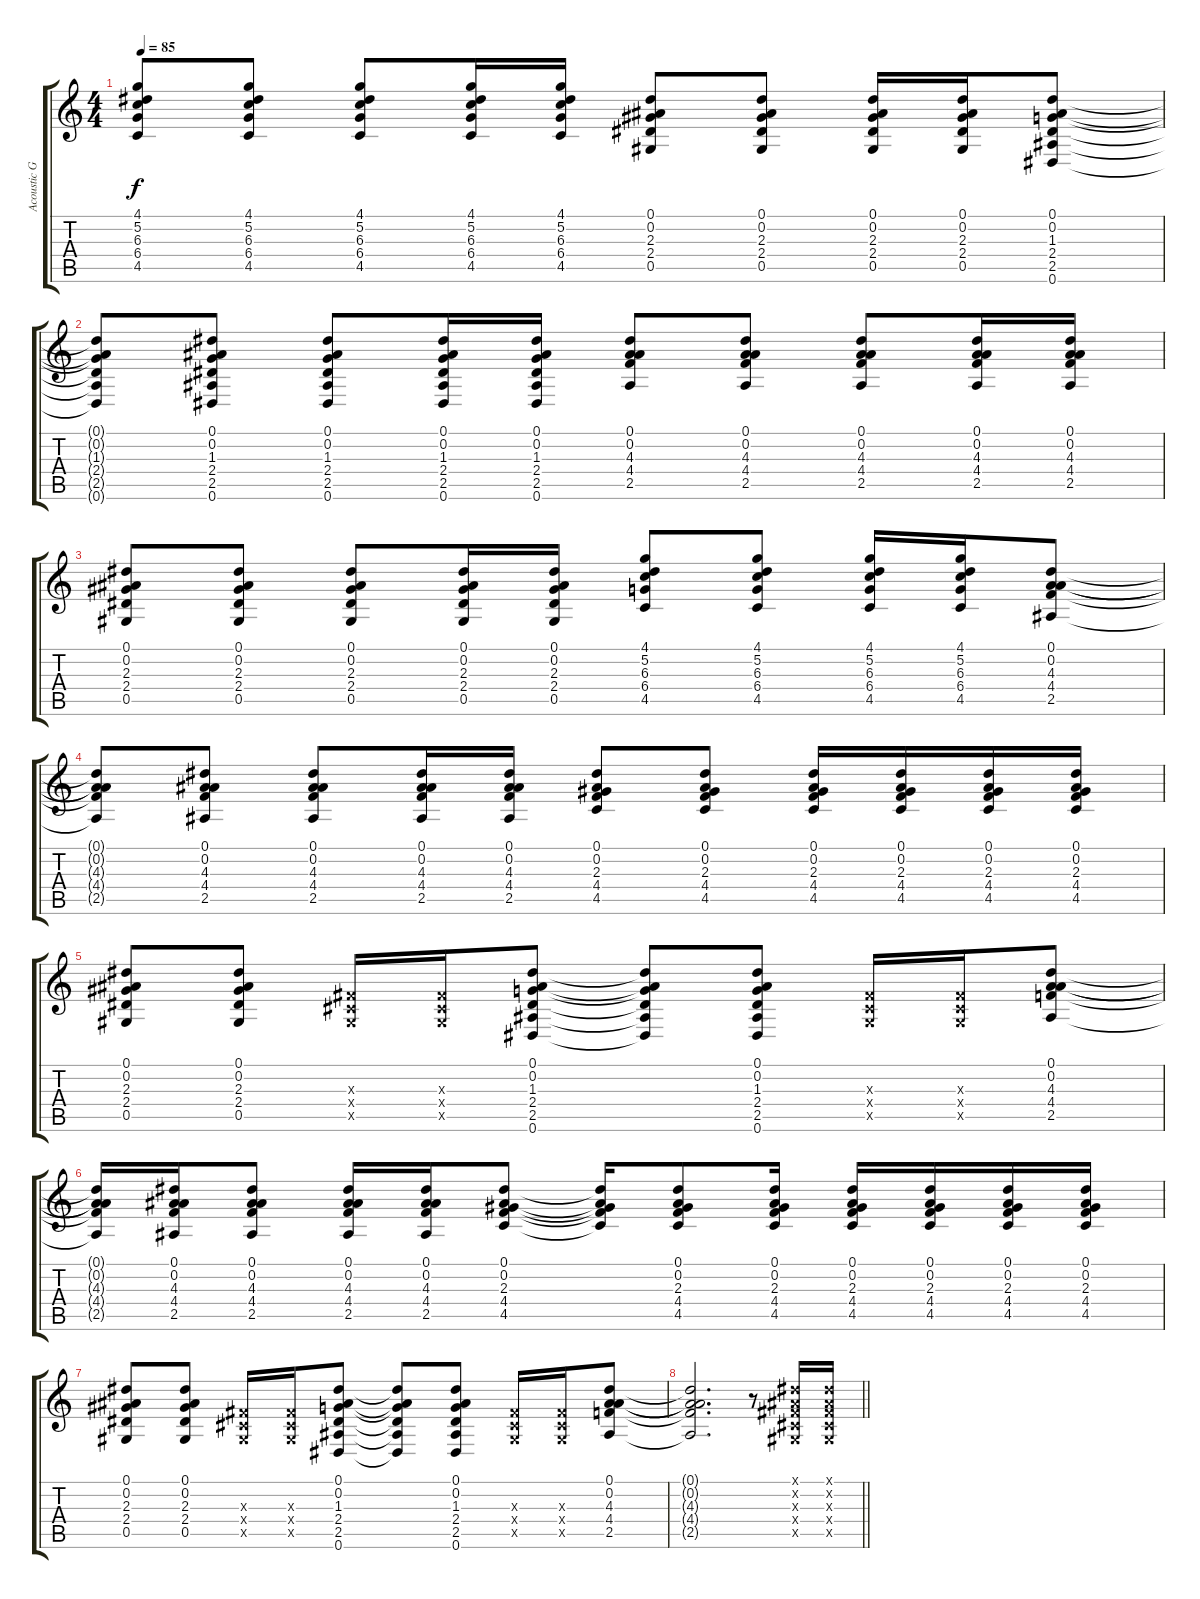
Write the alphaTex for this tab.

\track ("Acoustic Guitar" "Acoustic G") {instrument acousticguitarsteel}
\staff {score tabs}
\tuning (Eb4 Bb3 Gb3 Db3 Ab2 Eb2) {hide}
\ts (4 4)
\tempo 85
\clef g2
\ks c
(4.1 5.2 6.3 6.4 4.5).8{dy f} (4.1 5.2 6.3 6.4 4.5).8 (4.1 5.2 6.3 6.4 4.5).8 (4.1 5.2 6.3 6.4 4.5).16 (4.1 5.2 6.3 6.4 4.5).16 (0.1 0.2 2.3 2.4 0.5).8 (0.1 0.2 2.3 2.4 0.5).8 (0.1 0.2 2.3 2.4 0.5).16 (0.1 0.2 2.3 2.4 0.5).16 (0.1 0.2 1.3 2.4 2.5 0.6).8 |
(0.1{t} 0.2{t} 1.3{t} 2.4{t} 2.5{t} 0.6{t}).8 (0.1 0.2 1.3 2.4 2.5 0.6).8 (0.1 0.2 1.3 2.4 2.5 0.6).8 (0.1 0.2 1.3 2.4 2.5 0.6).16 (0.1 0.2 1.3 2.4 2.5 0.6).16 (0.1 0.2 4.3 4.4 2.5).8 (0.1 0.2 4.3 4.4 2.5).8 (0.1 0.2 4.3 4.4 2.5).8 (0.1 0.2 4.3 4.4 2.5).16 (0.1 0.2 4.3 4.4 2.5).16 |
(0.1 0.2 2.3 2.4 0.5).8 (0.1 0.2 2.3 2.4 0.5).8 (0.1 0.2 2.3 2.4 0.5).8 (0.1 0.2 2.3 2.4 0.5).16 (0.1 0.2 2.3 2.4 0.5).16 (4.1 5.2 6.3 6.4 4.5).8 (4.1 5.2 6.3 6.4 4.5).8 (4.1 5.2 6.3 6.4 4.5).16 (4.1 5.2 6.3 6.4 4.5).16 (0.1 0.2 4.3 4.4 2.5).8 |
(0.1{t} 0.2{t} 4.3{t} 4.4{t} 2.5{t}).8 (0.1 0.2 4.3 4.4 2.5).8 (0.1 0.2 4.3 4.4 2.5).8 (0.1 0.2 4.3 4.4 2.5).16 (0.1 0.2 4.3 4.4 2.5).16 (0.1 0.2 2.3 4.4 4.5).8 (0.1 0.2 2.3 4.4 4.5).8 (0.1 0.2 2.3 4.4 4.5).16 (0.1 0.2 2.3 4.4 4.5).16 (0.1 0.2 2.3 4.4 4.5).16 (0.1 0.2 2.3 4.4 4.5).16 |
(0.1 0.2 2.3 2.4 0.5).8 (0.1 0.2 2.3 2.4 0.5).8 (0.3{x} 0.4{x} 0.5{x}).16 (0.3{x} 0.4{x} 0.5{x}).16 (0.1 0.2 1.3 2.4 2.5 0.6).8 (0.1{t} 0.2{t} 1.3{t} 2.4{t} 2.5{t} 0.6{t}).8 (0.1 0.2 1.3 2.4 2.5 0.6).8 (0.3{x} 0.4{x} 0.5{x}).16 (0.3{x} 0.4{x} 0.5{x}).16 (0.1 0.2 4.3 4.4 2.5).8 |
(0.1{t} 0.2{t} 4.3{t} 4.4{t} 2.5{t}).16 (0.1 0.2 4.3 4.4 2.5).16 (0.1 0.2 4.3 4.4 2.5).8 (0.1 0.2 4.3 4.4 2.5).16 (0.1 0.2 4.3 4.4 2.5).16 (0.1 0.2 2.3 4.4 4.5).8 (0.1{t} 0.2{t} 2.3{t} 4.4{t} 4.5{t}).16 (0.1 0.2 2.3 4.4 4.5).8 (0.1 0.2 2.3 4.4 4.5).16 (0.1 0.2 2.3 4.4 4.5).16 (0.1 0.2 2.3 4.4 4.5).16 (0.1 0.2 2.3 4.4 4.5).16 (0.1 0.2 2.3 4.4 4.5).16 |
(0.1 0.2 2.3 2.4 0.5).8 (0.1 0.2 2.3 2.4 0.5).8 (0.3{x} 0.4{x} 0.5{x}).16 (0.3{x} 0.4{x} 0.5{x}).16 (0.1 0.2 1.3 2.4 2.5 0.6).8 (0.1{t} 0.2{t} 1.3{t} 2.4{t} 2.5{t} 0.6{t}).8 (0.1 0.2 1.3 2.4 2.5 0.6).8 (0.3{x} 0.4{x} 0.5{x}).16 (0.3{x} 0.4{x} 0.5{x}).16 (0.1 0.2 4.3 4.4 2.5).8 |
\barLineRight lightlight
(0.1{t} 0.2{t} 4.3{t} 4.4{t} 2.5{t}).2{d} r.8 (0.1{x} 0.2{x} 0.3{x} 0.4{x} 0.5{x}).16 (0.1{x} 0.2{x} 0.3{x} 0.4{x} 0.5{x}).16
